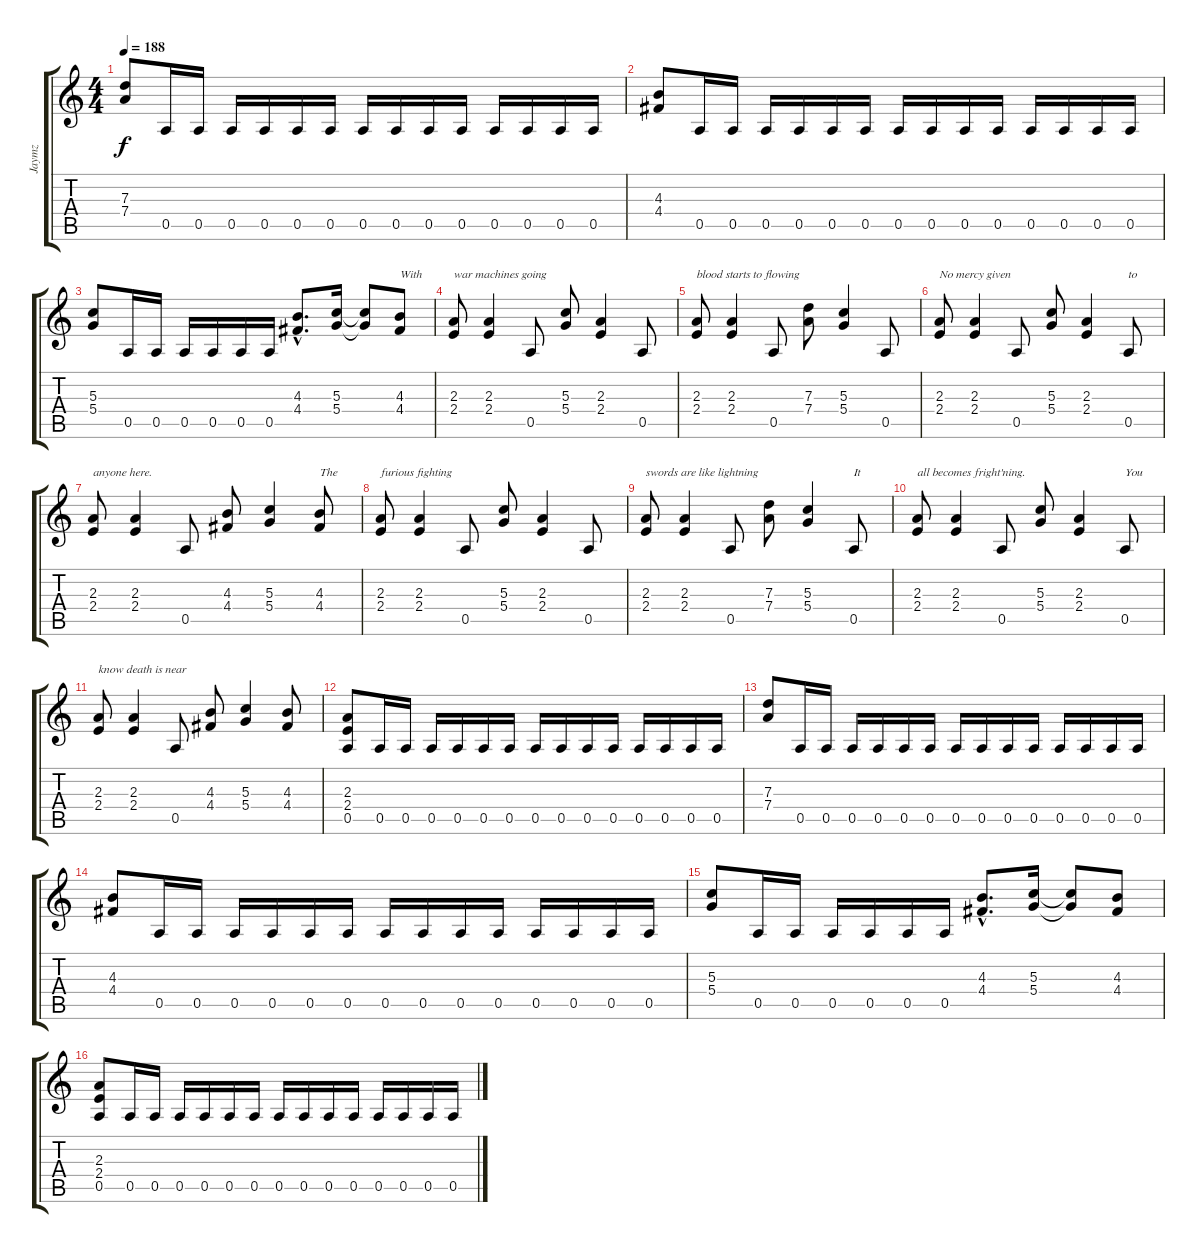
\track ("Jaymz" "Jaymz") {instrument distortionguitar}
\staff {score tabs}
\tuning (E4 B3 G3 D3 A2 E2) {hide}
\ts (4 4)
\tempo 188
\clef g2
\ks c
(7.3 7.4).8{dy f} 0.5.16 0.5.16 0.5.16 0.5.16 0.5.16 0.5.16 0.5.16 0.5.16 0.5.16 0.5.16 0.5.16 0.5.16 0.5.16 0.5.16 |
(4.3 4.4).8 0.5.16 0.5.16 0.5.16 0.5.16 0.5.16 0.5.16 0.5.16 0.5.16 0.5.16 0.5.16 0.5.16 0.5.16 0.5.16 0.5.16 |
(5.3 5.4).8 0.5.16 0.5.16 0.5.16 0.5.16 0.5.16 0.5.16 (4.3{hac} 4.4{hac}).8{d} (5.3 5.4).16 (5.3{t} 5.4{t}).8 (4.3 4.4).8{txt "With"} |
(2.3 2.4).8{txt "war machines going"} (2.3 2.4).4 0.5.8 (5.3 5.4).8 (2.3 2.4).4 0.5.8 |
(2.3 2.4).8{txt "blood starts to flowing"} (2.3 2.4).4 0.5.8 (7.3 7.4).8 (5.3 5.4).4 0.5.8 |
(2.3 2.4).8{txt "No mercy given        "} (2.3 2.4).4 0.5.8 (5.3 5.4).8 (2.3 2.4).4 0.5.8{txt "to"} |
(2.3 2.4).8{txt "anyone here."} (2.3 2.4).4 0.5.8 (4.3 4.4).8 (5.3 5.4).4 (4.3 4.4).8{txt "The"} |
(2.3 2.4).8{txt "furious fighting"} (2.3 2.4).4 0.5.8 (5.3 5.4).8 (2.3 2.4).4 0.5.8 |
(2.3 2.4).8{txt "swords are like lightning"} (2.3 2.4).4 0.5.8 (7.3 7.4).8 (5.3 5.4).4 0.5.8{txt "It"} |
(2.3 2.4).8{txt "all becomes fright'ning."} (2.3 2.4).4 0.5.8 (5.3 5.4).8 (2.3 2.4).4 0.5.8{txt "You"} |
(2.3 2.4).8{txt "know death is near"} (2.3 2.4).4 0.5.8 (4.3 4.4).8 (5.3 5.4).4 (4.3 4.4).8 |
(2.3 2.4 0.5).8 0.5.16 0.5.16 0.5.16 0.5.16 0.5.16 0.5.16 0.5.16 0.5.16 0.5.16 0.5.16 0.5.16 0.5.16 0.5.16 0.5.16 |
(7.3 7.4).8 0.5.16 0.5.16 0.5.16 0.5.16 0.5.16 0.5.16 0.5.16 0.5.16 0.5.16 0.5.16 0.5.16 0.5.16 0.5.16 0.5.16 |
(4.3 4.4).8 0.5.16 0.5.16 0.5.16 0.5.16 0.5.16 0.5.16 0.5.16 0.5.16 0.5.16 0.5.16 0.5.16 0.5.16 0.5.16 0.5.16 |
(5.3 5.4).8 0.5.16 0.5.16 0.5.16 0.5.16 0.5.16 0.5.16 (4.3{hac} 4.4{hac}).8{d} (5.3 5.4).16 (5.3{t} 5.4{t}).8 (4.3 4.4).8 |
(2.3 2.4 0.5).8 0.5.16 0.5.16 0.5.16 0.5.16 0.5.16 0.5.16 0.5.16 0.5.16 0.5.16 0.5.16 0.5.16 0.5.16 0.5.16 0.5.16
